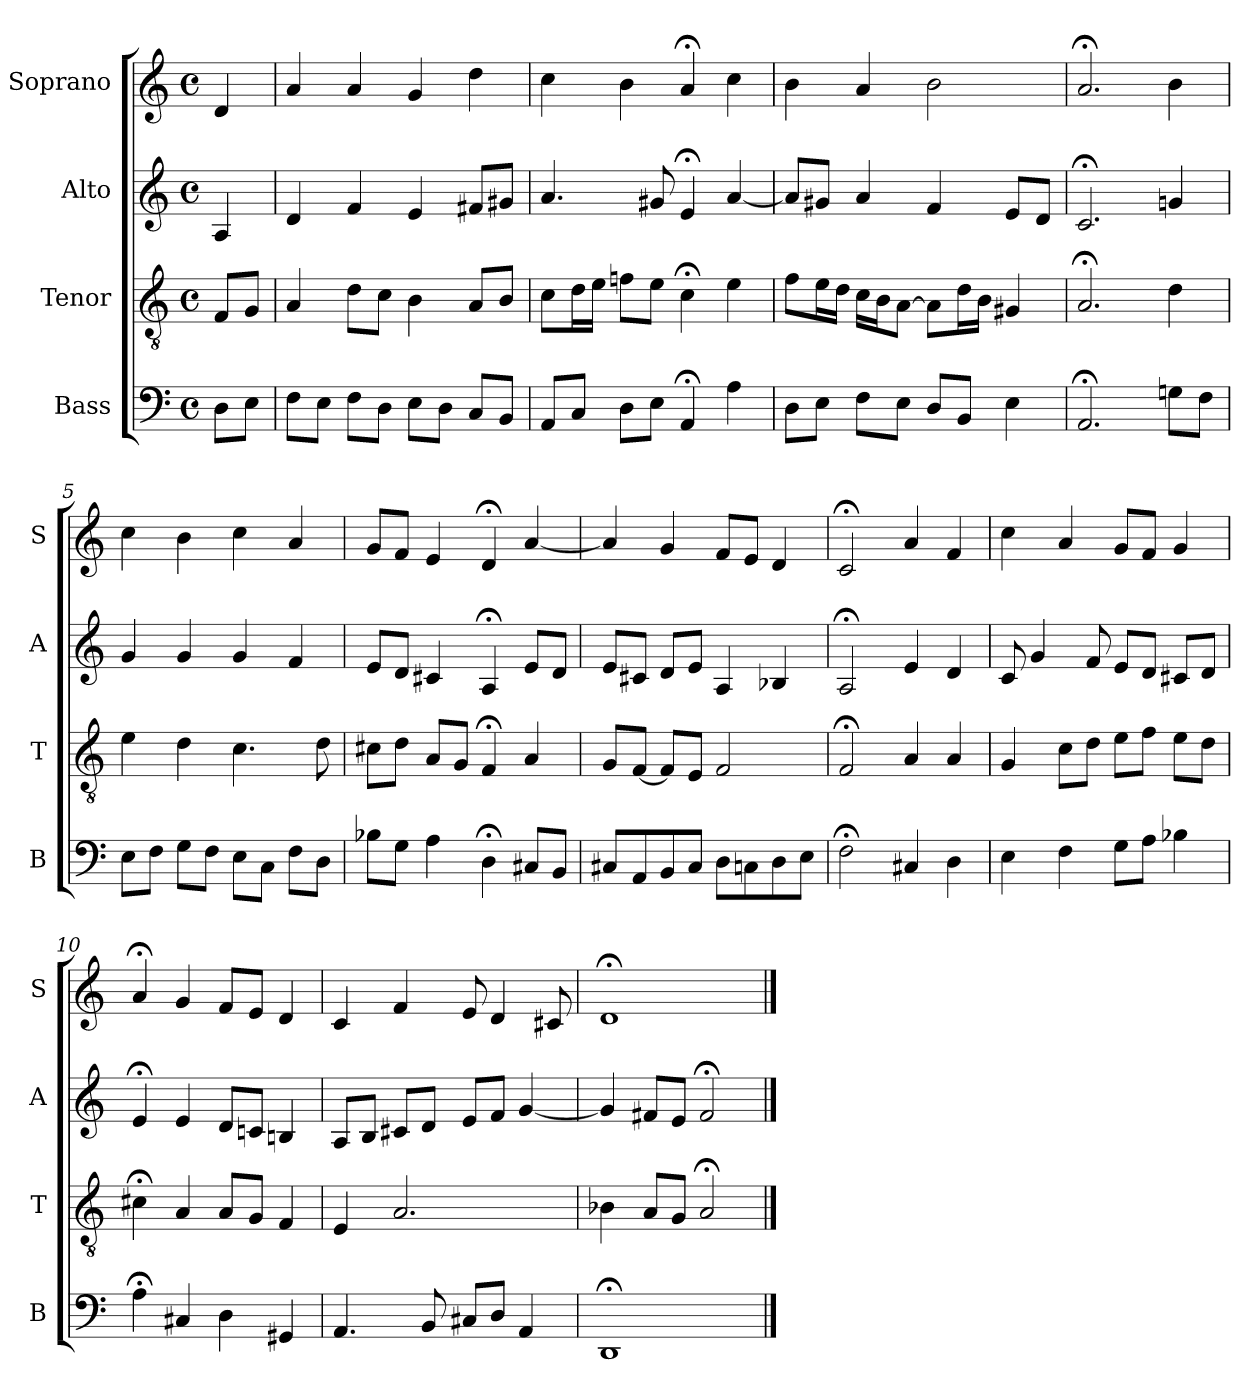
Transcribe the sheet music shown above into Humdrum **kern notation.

**kern	**kern	**kern	**kern
*part4	*part3	*part2	*part1
*staff4	*staff3	*staff2	*staff1
*I"Bass	*I"Tenor	*I"Alto	*I"Soprano
*I'B	*I'T	*I'A	*I'S
*clefF4	*clefGv2	*clefG2	*clefG2
*k[]	*k[]	*k[]	*k[]
*D:dor	*D:dor	*D:dor	*D:dor
*M4/4	*M4/4	*M4/4	*M4/4
*met(c)	*met(c)	*met(c)	*met(c)
*MM100	*MM100	*MM100	*MM100
=	=	=	=
8DL	8FL	4A	4d
8EJ	8GJ	.	.
=1	=1	=1	=1
8FL	4A	4d	4a
8EJ	.	.	.
8FL	8dL	4f	4a
8DJ	8cJ	.	.
8EL	4B	4e	4g
8DJ	.	.	.
8CL	8AL	8f#XL	4dd
8BBJ	8BJ	8g#XJ	.
=2	=2	=2	=2
8AAL	8cL	4.a	4cc
8CJ	16dL	.	.
.	16eJJ	.	.
8DL	8fnL	.	4b
8EJ	8eJ	8g#X	.
4AA;<	4c;<	4e;<	4a;<
4A	4e	[4a	4cc
=3	=3	=3	=3
8DL	8fL	8aL]	4b
8EJ	16eL	8g#XJ	.
.	16dJJ	.	.
8FL	16cLL	4a	4a
.	16BJ	.	.
8EJ	[8AJ	.	.
8DL	8AL]	4f	2b
8BBJ	16dL	.	.
.	16BJJ	.	.
4E	4G#X	8eL	.
.	.	8dJ	.
=4	=4	=4	=4
2.AA;<	2.A;<	2.c;<	2.a;<
8GnL	4d	4gn	4b
8FJ	.	.	.
=5	=5	=5	=5
8EL	4e	4g	4cc
8FJ	.	.	.
8GL	4d	4g	4b
8FJ	.	.	.
8EL	4.c	4g	4cc
8CJ	.	.	.
8FL	.	4f	4a
8DJ	8d	.	.
=6	=6	=6	=6
8B-XL	8c#XL	8eL	8gL
8GJ	8dJ	8dJ	8fJ
4A	8AL	4c#X	4e
.	8GJ	.	.
4D;<	4F;<	4A;<	4d;<
8C#XL	4A	8eL	[4a
8BBJ	.	8dJ	.
=7	=7	=7	=7
8C#XL	8GL	8eL	4a]
8AA	[8FJ	8c#XJ	.
8BB	8FL]	8dL	4g
8C#J	8EJ	8eJ	.
8DL	2F	4A	8fL
8Cn	.	.	8eJ
8D	.	4B-X	4d
8EJ	.	.	.
=8	=8	=8	=8
2F;<	2F;<	2A;<	2c;<
4C#X	4A	4e	4a
4D	4A	4d	4f
=9	=9	=9	=9
4E	4G	8c	4cc
.	.	4g	.
4F	8cL	.	4a
.	8dJ	8f	.
8GL	8eL	8eL	8gL
8AJ	8fJ	8dJ	8fJ
4B-X	8eL	8c#XL	4g
.	8dJ	8dJ	.
=10	=10	=10	=10
4A;<	4c#X;<	4e;<	4a;<
4C#X	4A	4e	4g
4D	8AL	8dL	8fL
.	8GJ	8cnJ	8eJ
4GG#X	4F	4Bn	4d
=11	=11	=11	=11
4.AA	4E	8AL	4c
.	.	8BJ	.
.	2.A	8c#XL	4f
8BB	.	8dJ	.
8C#XL	.	8eL	8e
8DJ	.	8fJ	4d
4AA	.	[4g	.
.	.	.	8c#X
=12	=12	=12	=12
1DD;<	4B-X	4g]	1d;<
.	8AL	8f#XL	.
.	8GJ	8eJ	.
.	2A;<	2f#;<	.
==	==	==	==
*-	*-	*-	*-
